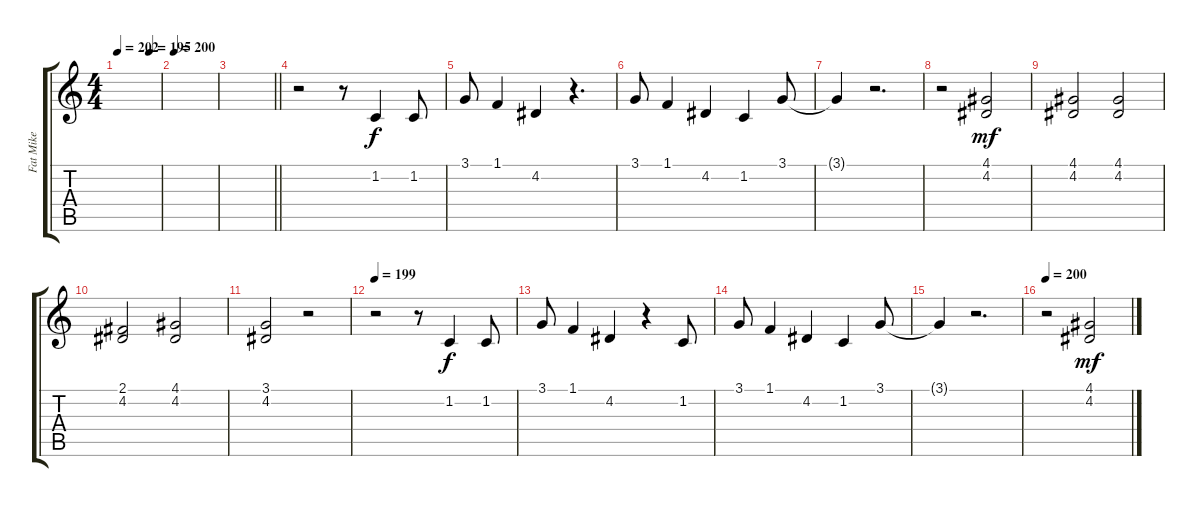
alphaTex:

\track ("Fat Mike" "Fat Mike") {instrument bassoon}
\staff {score tabs}
\tuning (E4 B3 G3 D3 A2 E2) {hide}
\ts (4 4)
\tempo 202
\tempo (195 0.75)
\clef g2
\ks c
|
\tempo 200
|
\barLineRight lightlight
|
\section ("" "")
r.2 r.8 1.2.4{dy f} 1.2.8 |
3.1.8 1.1.4 4.2.4 r.4{d} |
3.1.8 1.1.4 4.2.4 1.2.4 3.1.8 |
3.1{t}.4 r.2{d} |
r.2 (4.1 4.2).2{dy mf} |
(4.1 4.2).2 (4.1 4.2).2 |
(2.1 4.2).2 (4.1 4.2).2 |
(3.1 4.2).2 r.2 |
\tempo 199
r.2 r.8 1.2.4{dy f} 1.2.8 |
3.1.8 1.1.4 4.2.4 r.4 1.2.8 |
3.1.8 1.1.4 4.2.4 1.2.4 3.1.8 |
3.1{t}.4 r.2{d} |
\tempo 200
r.2 (4.1 4.2).2{dy mf}
